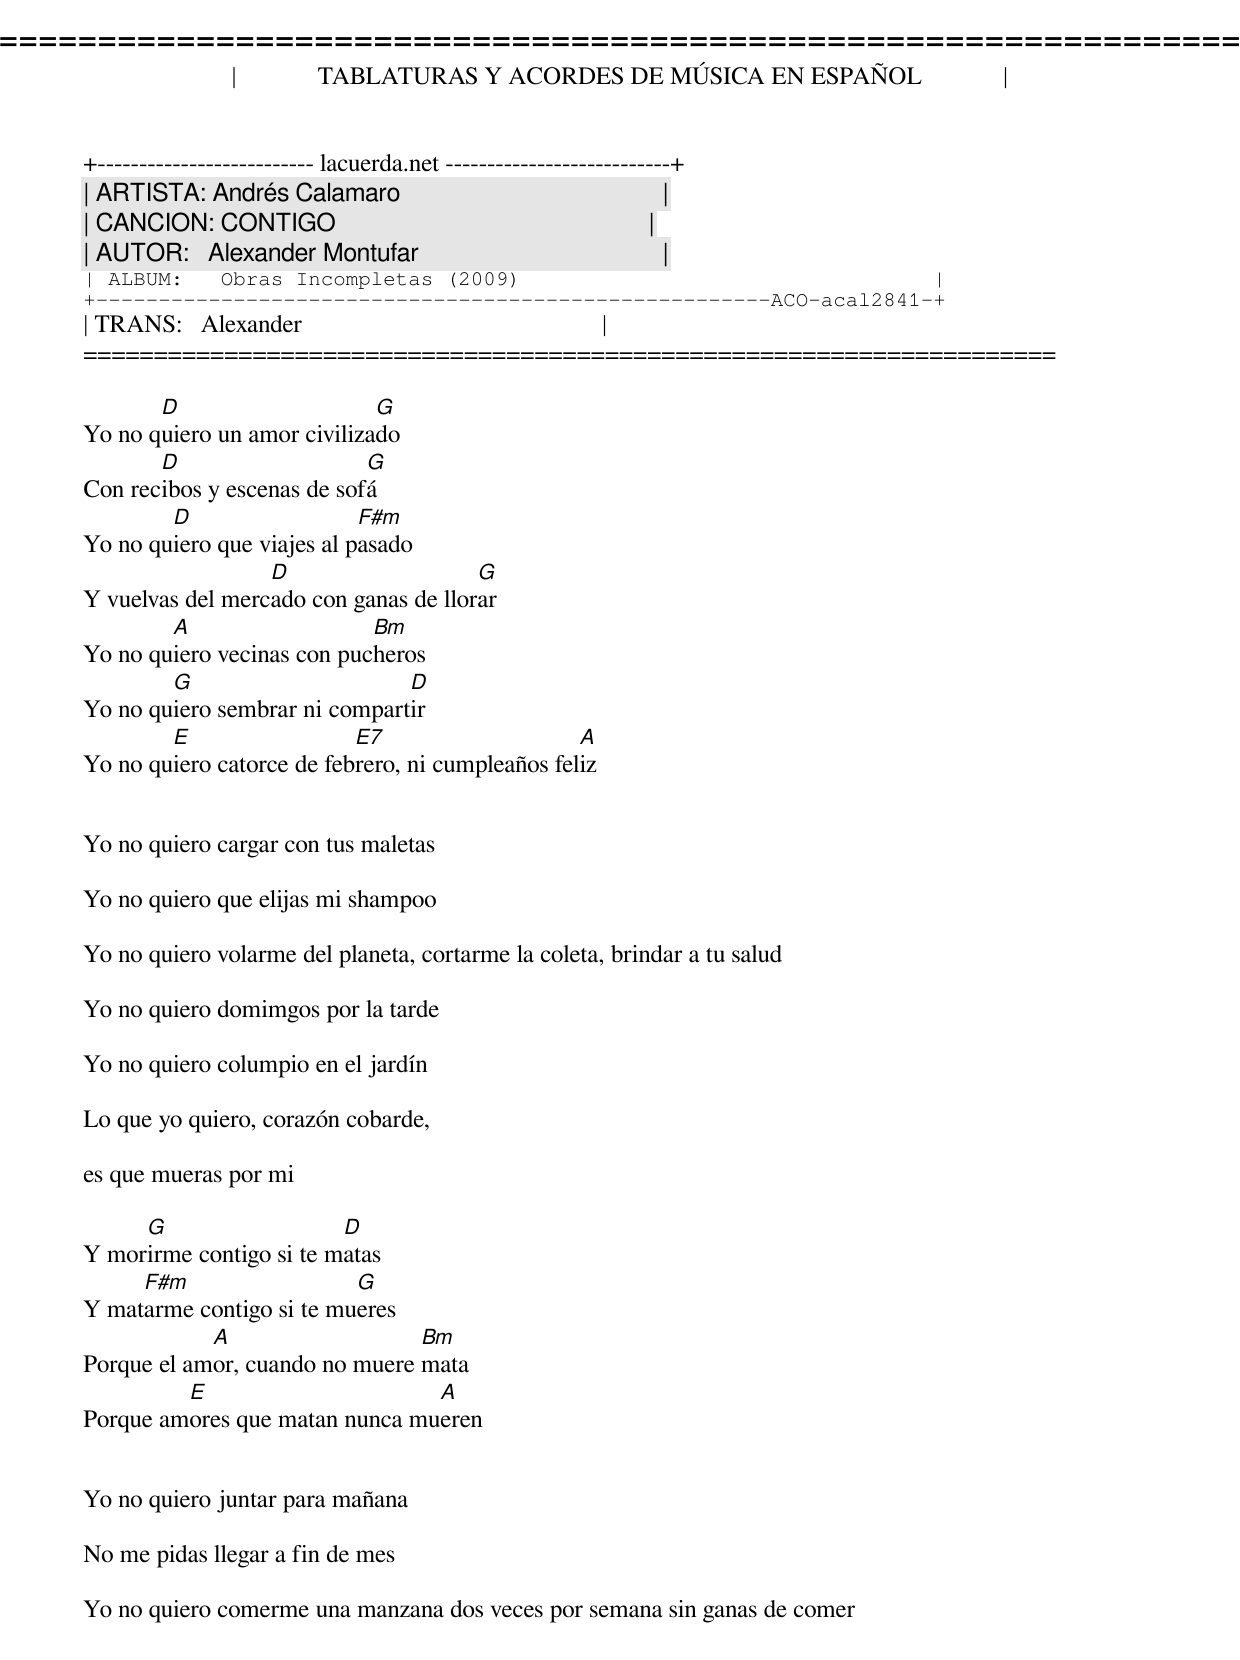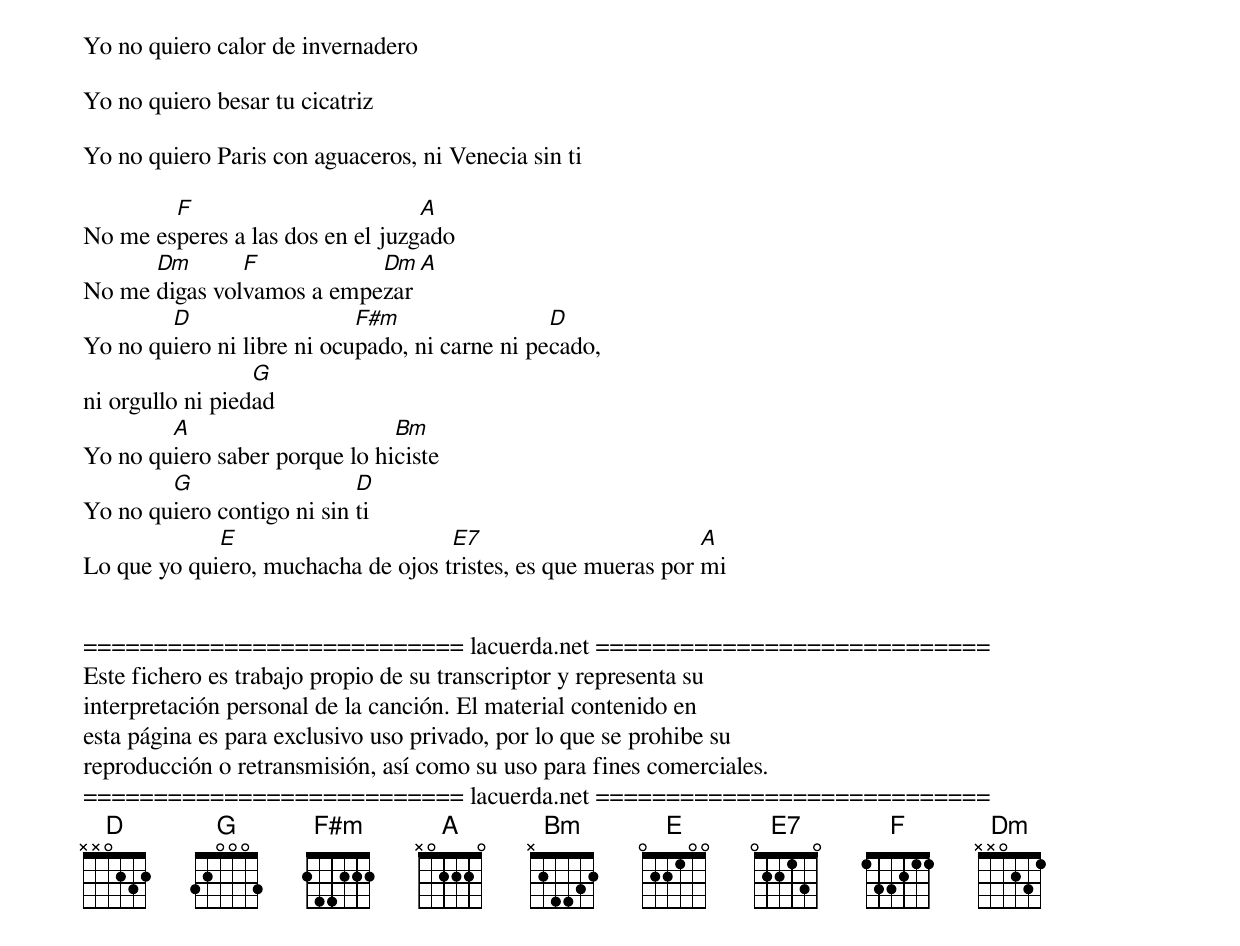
=====================================================================
|             TABLATURAS Y ACORDES DE MÚSICA EN ESPAÑOL             |
+-------------------------- lacuerda.net ---------------------------+
| ARTISTA: Andrés Calamaro                                          |
| CANCION: CONTIGO                                                  |
| AUTOR:   Alexander Montufar                                       |
| ALBUM:   Obras Incompletas (2009)                                 |
+------------------------------------------------------ACO-acal2841-+
| TRANS:   Alexander                                                |
=====================================================================

       D                     G
Yo no quiero un amor civilizado
       D                    G
Con recibos y escenas de sofá
        D                   F#m
Yo no quiero que viajes al pasado
                  D                    G
Y vuelvas del mercado con ganas de llorar
        A                   Bm
Yo no quiero vecinas con pucheros
        G                      D
Yo no quiero sembrar ni compartir
        E                  E7                     A
Yo no quiero catorce de febrero, ni cumpleaños feliz


Yo no quiero cargar con tus maletas

Yo no quiero que elijas mi shampoo

Yo no quiero volarme del planeta, cortarme la coleta, brindar a tu salud

Yo no quiero domimgos por la tarde

Yo no quiero columpio en el jardín

Lo que yo quiero, corazón cobarde,

es que mueras por mi

     G                   D
Y morirme contigo si te matas
     F#m                  G
Y matarme contigo si te mueres
            A                   Bm
Porque el amor, cuando no muere mata
         E                      A
Porque amores que matan nunca mueren


Yo no quiero juntar para mañana

No me pidas llegar a fin de mes

Yo no quiero comerme una manzana dos veces por semana sin ganas de comer

Yo no quiero calor de invernadero

Yo no quiero besar tu cicatriz

Yo no quiero Paris con aguaceros, ni Venecia sin ti

        F                         A
No me esperes a las dos en el juzgado
      Dm       F           Dm   A
No me digas volvamos a empezar
        D                   F#m                 D
Yo no quiero ni libre ni ocupado, ni carne ni pecado,
                  G
ni orgullo ni piedad
        A                      Bm
Yo no quiero saber porque lo hiciste
        G                   D
Yo no quiero contigo ni sin ti
             E                      E7                        A
Lo que yo quiero, muchacha de ojos tristes, es que mueras por mi


=========================== lacuerda.net ============================
Este fichero es trabajo propio de su transcriptor y representa su
interpretación personal de la canción. El material contenido en
esta página es para exclusivo uso privado, por lo que se prohibe su
reproducción o retransmisión, así como su uso para fines comerciales.
=========================== lacuerda.net ============================
